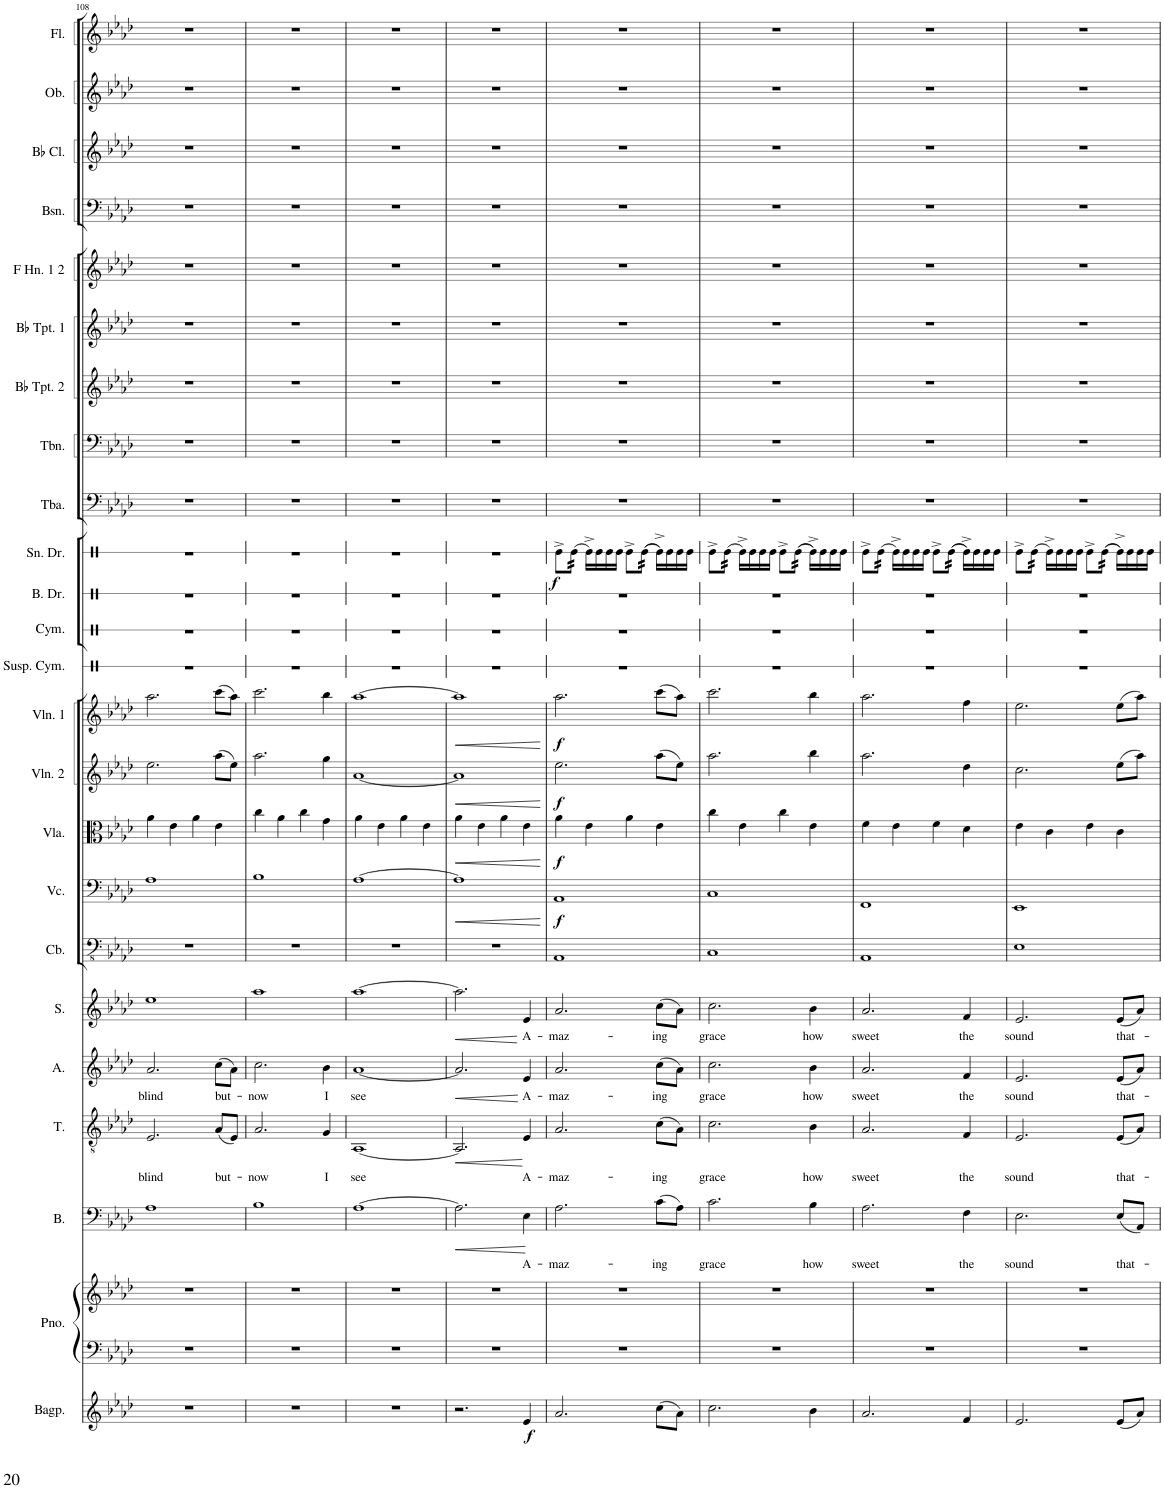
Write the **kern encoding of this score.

**kern	**dynam	**kern	**kern	**kern	**text	**dynam	**kern	**text	**dynam	**kern	**text	**dynam	**kern	**text	**dynam	**kern	**kern	**dynam	**kern	**dynam	**kern	**dynam	**kern	**dynam	**kern	**kern	**kern	**kern	**dynam	**kern	**kern	**kern	**kern	**kern	**kern	**kern	**kern	**kern
*part24	*part24	*part23	*part23	*part22	*part22	*part22	*part21	*part21	*part21	*part20	*part20	*part20	*part19	*part19	*part19	*part18	*part17	*part17	*part16	*part16	*part15	*part15	*part14	*part14	*part13	*part12	*part11	*part10	*part10	*part9	*part8	*part7	*part6	*part5	*part4	*part3	*part2	*part1
*staff25	*staff25	*staff24	*staff23	*staff22	*staff22	*staff22	*staff21	*staff21	*staff21	*staff20	*staff20	*staff20	*staff19	*staff19	*staff19	*staff18	*staff17	*staff17	*staff16	*staff16	*staff15	*staff15	*staff14	*staff14	*staff13	*staff12	*staff11	*staff10	*staff10	*staff9	*staff8	*staff7	*staff6	*staff5	*staff4	*staff3	*staff2	*staff1
*I"Bagpipe	*	*I"Piano	*	*I"Bass	*	*	*I"Tenor	*	*	*I"Alto	*	*	*I"Soprano	*	*	*I"Contrabass	*I"Violoncello	*	*I"Viola	*	*I"Violin 2	*	*I"Violin 1	*	*I"Suspended Cymbal	*I"Cymbal	*I"Bass Drum	*I"Snare Drum	*	*I"Tuba	*I"Trombone	*I"Bb Trumpet 2	*I"Bb Trumpet 1	*I"F Horn 1 &amp; 2	*I"Bassoon	*I"Bb Clarinet	*I"Oboe	*I"Flute
*I'Bagp.	*	*I'Pno.	*	*I'B.	*	*	*I'T.	*	*	*I'A.	*	*	*I'S.	*	*	*I'Cb.	*I'Vc.	*	*I'Vla.	*	*I'Vln. 2	*	*I'Vln. 1	*	*I'Susp. Cym.	*I'Cym.	*I'B. Dr.	*I'Sn. Dr.	*	*I'Tba.	*I'Tbn.	*I'Bb Tpt. 2	*I'Bb Tpt. 1	*I'F Hn. 1 2	*I'Bsn.	*I'Bb Cl.	*I'Ob.	*I'Fl.
!!LO:PB:g=z
*clefG2	*	*clefF4	*clefG2	*clefF4	*	*	*clefGv2	*	*	*clefG2	*	*	*clefG2	*	*	*clefFv4	*clefF4	*	*clefC3	*	*clefG2	*	*clefG2	*	*clefX	*clefX	*clefX	*clefX	*	*clefF4	*clefF4	*clefG2	*clefG2	*clefG2	*clefF4	*clefG2	*clefG2	*clefG2
*	*	*	*	*	*	*	*	*	*	*	*	*	*	*	*	*ITrd7c12	*	*	*	*	*	*	*	*	*	*	*	*	*	*	*	*ITrd1c2	*ITrd1c2	*ITrd4c7	*	*ITrd1c2	*	*
*k[b-e-a-d-]	*	*k[b-e-a-d-]	*k[b-e-a-d-]	*k[b-e-a-d-]	*	*	*k[b-e-a-d-]	*	*	*k[b-e-a-d-]	*	*	*k[b-e-a-d-]	*	*	*k[b-e-a-d-]	*k[b-e-a-d-]	*	*k[b-e-a-d-]	*	*k[b-e-a-d-]	*	*k[b-e-a-d-]	*	*k[]	*k[]	*k[]	*k[]	*	*k[b-e-a-d-]	*k[b-e-a-d-]	*k[b-e-a-d-]	*k[b-e-a-d-]	*k[b-e-a-d-]	*k[b-e-a-d-]	*k[b-e-a-d-]	*k[b-e-a-d-]	*k[b-e-a-d-]
*M4/4	*	*M4/4	*M4/4	*M4/4	*	*	*M4/4	*	*	*M4/4	*	*	*M4/4	*	*	*M4/4	*M4/4	*	*M4/4	*	*M4/4	*	*M4/4	*	*M4/4	*M4/4	*M4/4	*M4/4	*	*M4/4	*M4/4	*M4/4	*M4/4	*M4/4	*M4/4	*M4/4	*M4/4	*M4/4
=108	=108	=108	=108	=108	=108	=108	=108	=108	=108	=108	=108	=108	=108	=108	=108	=108	=108	=108	=108	=108	=108	=108	=108	=108	=108	=108	=108	=108	=108	=108	=108	=108	=108	=108	=108	=108	=108	=108
!	!	!	!	!	!	!	!	!LO:LY:b	!	!	!LO:LY:b	!	!	!	!	!	!	!	!	!	!	!	!	!	!	!	!	!	!	!	!	!	!	!	!	!	!	!
1r	.	1r	1r	1A-	.	.	2.E-/	blind	.	2.a-/	blind	.	1ee-	.	.	1r	1A-	.	4a-\	.	2.ee-\	.	2.aa-\	.	1r	1r	1r	1r	.	1r	1r	1r	1r	1r	1r	1r	1r	1r
.	.	.	.	.	.	.	.	.	.	.	.	.	.	.	.	.	.	.	4e-\	.	.	.	.	.	.	.	.	.	.	.	.	.	.	.	.	.	.	.
.	.	.	.	.	.	.	.	.	.	.	.	.	.	.	.	.	.	.	4a-\	.	.	.	.	.	.	.	.	.	.	.	.	.	.	.	.	.	.	.
!	!	!	!	!	!	!	!	!LO:LY:b	!	!	!LO:LY:b	!	!	!	!	!	!	!	!	!	!	!	!	!	!	!	!	!	!	!	!	!	!	!	!	!	!	!
.	.	.	.	.	.	.	(8A-/L	but-	.	(8cc\L	but-	.	.	.	.	.	.	.	4e-\	.	(8aa-\L	.	(8ccc\L	.	.	.	.	.	.	.	.	.	.	.	.	.	.	.
.	.	.	.	.	.	.	8E-/J)	.	.	8a-\J)	.	.	.	.	.	.	.	.	.	.	8ee-\J)	.	8aa-\J)	.	.	.	.	.	.	.	.	.	.	.	.	.	.	.
=109	=109	=109	=109	=109	=109	=109	=109	=109	=109	=109	=109	=109	=109	=109	=109	=109	=109	=109	=109	=109	=109	=109	=109	=109	=109	=109	=109	=109	=109	=109	=109	=109	=109	=109	=109	=109	=109	=109
!	!	!	!	!	!	!	!	!LO:LY:b	!	!	!LO:LY:b	!	!	!	!	!	!	!	!	!	!	!	!	!	!	!	!	!	!	!	!	!	!	!	!	!	!	!
1r	.	1r	1r	1B-	.	.	2.A-/	-now	.	2.cc\	-now	.	1aa-	.	.	1r	1B-	.	4cc\	.	2.aa-\	.	2.ccc\	.	1r	1r	1r	1r	.	1r	1r	1r	1r	1r	1r	1r	1r	1r
.	.	.	.	.	.	.	.	.	.	.	.	.	.	.	.	.	.	.	4a-\	.	.	.	.	.	.	.	.	.	.	.	.	.	.	.	.	.	.	.
.	.	.	.	.	.	.	.	.	.	.	.	.	.	.	.	.	.	.	4cc\	.	.	.	.	.	.	.	.	.	.	.	.	.	.	.	.	.	.	.
!	!	!	!	!	!	!	!	!LO:LY:b	!	!	!LO:LY:b	!	!	!	!	!	!	!	!	!	!	!	!	!	!	!	!	!	!	!	!	!	!	!	!	!	!	!
.	.	.	.	.	.	.	4G/	I	.	4b-\	I	.	.	.	.	.	.	.	4g\	.	4gg\	.	4bb-\	.	.	.	.	.	.	.	.	.	.	.	.	.	.	.
=110	=110	=110	=110	=110	=110	=110	=110	=110	=110	=110	=110	=110	=110	=110	=110	=110	=110	=110	=110	=110	=110	=110	=110	=110	=110	=110	=110	=110	=110	=110	=110	=110	=110	=110	=110	=110	=110	=110
!	!	!	!	!	!	!	!	!LO:LY:b	!	!	!LO:LY:b	!	!	!	!	!	!	!	!	!	!	!	!	!	!	!	!	!	!	!	!	!	!	!	!	!	!	!
1r	.	1r	1r	[1A-	.	.	[1AA-	see	.	[1a-	see	.	[1aa-	.	.	1r	[1A-	.	4a-\	.	[1a-	.	[1aa-	.	1r	1r	1r	1r	.	1r	1r	1r	1r	1r	1r	1r	1r	1r
.	.	.	.	.	.	.	.	.	.	.	.	.	.	.	.	.	.	.	4e-\	.	.	.	.	.	.	.	.	.	.	.	.	.	.	.	.	.	.	.
.	.	.	.	.	.	.	.	.	.	.	.	.	.	.	.	.	.	.	4a-\	.	.	.	.	.	.	.	.	.	.	.	.	.	.	.	.	.	.	.
.	.	.	.	.	.	.	.	.	.	.	.	.	.	.	.	.	.	.	4e-\	.	.	.	.	.	.	.	.	.	.	.	.	.	.	.	.	.	.	.
=111	=111	=111	=111	=111	=111	=111	=111	=111	=111	=111	=111	=111	=111	=111	=111	=111	=111	=111	=111	=111	=111	=111	=111	=111	=111	=111	=111	=111	=111	=111	=111	=111	=111	=111	=111	=111	=111	=111
!	!	!	!	!	!	!LO:HP:b	!	!	!LO:HP:b	!	!	!LO:HP:b	!	!	!LO:HP:b	!	!	!LO:HP:b	!	!LO:HP:b	!	!LO:HP:b	!	!LO:HP:b	!	!	!	!	!	!	!	!	!	!	!	!	!	!
2.r	.	1r	1r	2.A-\]	.	<	2.AA-/]	.	<	2.a-/]	.	<	2.aa-\]	.	<	1r	1A-]	<	4a-\	<	1a-]	<	1aa-]	<	1r	1r	1r	1r	.	1r	1r	1r	1r	1r	1r	1r	1r	1r
.	.	.	.	.	.	.	.	.	.	.	.	.	.	.	.	.	.	.	4e-\	.	.	.	.	.	.	.	.	.	.	.	.	.	.	.	.	.	.	.
.	.	.	.	.	.	.	.	.	.	.	.	.	.	.	.	.	.	.	4a-\	.	.	.	.	.	.	.	.	.	.	.	.	.	.	.	.	.	.	.
!	!LO:DY:b	!	!	!	!LO:LY:b	!	!	!LO:LY:b	!	!	!LO:LY:b	!	!	!LO:LY:b	!	!	!	!	!	!	!	!	!	!	!	!	!	!	!	!	!	!	!	!	!	!	!	!
4e-/	f	.	.	4E-\	A-	.	4E-/	A-	.	4e-/	A-	.	4e-/	A-	.	.	.	.	4e-\	.	.	.	.	.	.	.	.	.	.	.	.	.	.	.	.	.	.	.
.	.	.	.	.	.	[	.	.	[	.	.	[	.	.	[	.	.	[	.	[	.	[	.	[	.	.	.	.	.	.	.	.	.	.	.	.	.	.
=112	=112	=112	=112	=112	=112	=112	=112	=112	=112	=112	=112	=112	=112	=112	=112	=112	=112	=112	=112	=112	=112	=112	=112	=112	=112	=112	=112	=112	=112	=112	=112	=112	=112	=112	=112	=112	=112	=112
!	!	!	!	!	!LO:LY:b	!	!	!LO:LY:b	!	!	!LO:LY:b	!	!	!LO:LY:b	!	!	!	!LO:DY:b	!	!LO:DY:b	!	!LO:DY:b	!	!LO:DY:b	!	!	!	!	!LO:DY:b	!	!	!	!	!	!	!	!	!
2.a-/	.	1r	1r	2.A-\	-maz-	.	2.A-/	-maz-	.	2.a-/	-maz-	.	2.a-/	-maz-	.	1AAA-	1AA-	f	4a-\	f	2.ee-\	f	2.aa-\	f	1r	1r	1r	8Re^\L	f	1r	1r	1r	1r	1r	1r	1r	1r	1r
*	*	*	*	*	*	*	*	*	*	*	*	*	*	*	*	*	*	*	*	*	*	*	*	*	*	*	*	*tremolo	*	*	*	*	*	*	*	*	*	*
.	.	.	.	.	.	.	.	.	.	.	.	.	.	.	.	.	.	.	.	.	.	.	.	.	.	.	.	(32Re\	.	.	.	.	.	.	.	.	.	.
.	.	.	.	.	.	.	.	.	.	.	.	.	.	.	.	.	.	.	.	.	.	.	.	.	.	.	.	(32Re\	.	.	.	.	.	.	.	.	.	.
.	.	.	.	.	.	.	.	.	.	.	.	.	.	.	.	.	.	.	.	.	.	.	.	.	.	.	.	(32Re\	.	.	.	.	.	.	.	.	.	.
.	.	.	.	.	.	.	.	.	.	.	.	.	.	.	.	.	.	.	.	.	.	.	.	.	.	.	.	(32Re\JJJ	.	.	.	.	.	.	.	.	.	.
*	*	*	*	*	*	*	*	*	*	*	*	*	*	*	*	*	*	*	*	*	*	*	*	*	*	*	*	*Xtremolo	*	*	*	*	*	*	*	*	*	*
.	.	.	.	.	.	.	.	.	.	.	.	.	.	.	.	.	.	.	4e-\	.	.	.	.	.	.	.	.	16Re^\LL)	.	.	.	.	.	.	.	.	.	.
.	.	.	.	.	.	.	.	.	.	.	.	.	.	.	.	.	.	.	.	.	.	.	.	.	.	.	.	16Re\	.	.	.	.	.	.	.	.	.	.
.	.	.	.	.	.	.	.	.	.	.	.	.	.	.	.	.	.	.	.	.	.	.	.	.	.	.	.	16Re\	.	.	.	.	.	.	.	.	.	.
.	.	.	.	.	.	.	.	.	.	.	.	.	.	.	.	.	.	.	.	.	.	.	.	.	.	.	.	16Re\JJ	.	.	.	.	.	.	.	.	.	.
.	.	.	.	.	.	.	.	.	.	.	.	.	.	.	.	.	.	.	4a-\	.	.	.	.	.	.	.	.	8Re^\L	.	.	.	.	.	.	.	.	.	.
*	*	*	*	*	*	*	*	*	*	*	*	*	*	*	*	*	*	*	*	*	*	*	*	*	*	*	*	*tremolo	*	*	*	*	*	*	*	*	*	*
.	.	.	.	.	.	.	.	.	.	.	.	.	.	.	.	.	.	.	.	.	.	.	.	.	.	.	.	((32Re\	.	.	.	.	.	.	.	.	.	.
.	.	.	.	.	.	.	.	.	.	.	.	.	.	.	.	.	.	.	.	.	.	.	.	.	.	.	.	((32Re\	.	.	.	.	.	.	.	.	.	.
.	.	.	.	.	.	.	.	.	.	.	.	.	.	.	.	.	.	.	.	.	.	.	.	.	.	.	.	((32Re\	.	.	.	.	.	.	.	.	.	.
.	.	.	.	.	.	.	.	.	.	.	.	.	.	.	.	.	.	.	.	.	.	.	.	.	.	.	.	((32Re\JJJ	.	.	.	.	.	.	.	.	.	.
*	*	*	*	*	*	*	*	*	*	*	*	*	*	*	*	*	*	*	*	*	*	*	*	*	*	*	*	*Xtremolo	*	*	*	*	*	*	*	*	*	*
!	!	!	!	!	!LO:LY:b	!	!	!LO:LY:b	!	!	!LO:LY:b	!	!	!LO:LY:b	!	!	!	!	!	!	!	!	!	!	!	!	!	!	!	!	!	!	!	!	!	!	!	!
(8cc\L	.	.	.	(8c\L	-ing	.	(8c\L	-ing	.	(8cc\L	-ing	.	(8cc\L	-ing	.	.	.	.	4e-\	.	(8aa-\L	.	(8ccc\L	.	.	.	.	16Re^\LL))	.	.	.	.	.	.	.	.	.	.
.	.	.	.	.	.	.	.	.	.	.	.	.	.	.	.	.	.	.	.	.	.	.	.	.	.	.	.	16Re\	.	.	.	.	.	.	.	.	.	.
8a-\J)	.	.	.	8A-\J)	.	.	8A-\J)	.	.	8a-\J)	.	.	8a-\J)	.	.	.	.	.	.	.	8ee-\J)	.	8aa-\J)	.	.	.	.	16Re\	.	.	.	.	.	.	.	.	.	.
.	.	.	.	.	.	.	.	.	.	.	.	.	.	.	.	.	.	.	.	.	.	.	.	.	.	.	.	16Re\JJ	.	.	.	.	.	.	.	.	.	.
=113	=113	=113	=113	=113	=113	=113	=113	=113	=113	=113	=113	=113	=113	=113	=113	=113	=113	=113	=113	=113	=113	=113	=113	=113	=113	=113	=113	=113	=113	=113	=113	=113	=113	=113	=113	=113	=113	=113
!	!	!	!	!	!LO:LY:b	!	!	!LO:LY:b	!	!	!LO:LY:b	!	!	!LO:LY:b	!	!	!	!	!	!	!	!	!	!	!	!	!	!	!	!	!	!	!	!	!	!	!	!
2.cc\	.	1r	1r	2.c\	grace	.	2.c\	grace	.	2.cc\	grace	.	2.cc\	grace	.	1CC	1C	.	4cc\	.	2.aa-\	.	2.ccc\	.	1r	1r	1r	8Re^\L	.	1r	1r	1r	1r	1r	1r	1r	1r	1r
*	*	*	*	*	*	*	*	*	*	*	*	*	*	*	*	*	*	*	*	*	*	*	*	*	*	*	*	*tremolo	*	*	*	*	*	*	*	*	*	*
.	.	.	.	.	.	.	.	.	.	.	.	.	.	.	.	.	.	.	.	.	.	.	.	.	.	.	.	(32Re\	.	.	.	.	.	.	.	.	.	.
.	.	.	.	.	.	.	.	.	.	.	.	.	.	.	.	.	.	.	.	.	.	.	.	.	.	.	.	(32Re\	.	.	.	.	.	.	.	.	.	.
.	.	.	.	.	.	.	.	.	.	.	.	.	.	.	.	.	.	.	.	.	.	.	.	.	.	.	.	(32Re\	.	.	.	.	.	.	.	.	.	.
.	.	.	.	.	.	.	.	.	.	.	.	.	.	.	.	.	.	.	.	.	.	.	.	.	.	.	.	(32Re\JJJ	.	.	.	.	.	.	.	.	.	.
*	*	*	*	*	*	*	*	*	*	*	*	*	*	*	*	*	*	*	*	*	*	*	*	*	*	*	*	*Xtremolo	*	*	*	*	*	*	*	*	*	*
.	.	.	.	.	.	.	.	.	.	.	.	.	.	.	.	.	.	.	4e-\	.	.	.	.	.	.	.	.	16Re^\LL)	.	.	.	.	.	.	.	.	.	.
.	.	.	.	.	.	.	.	.	.	.	.	.	.	.	.	.	.	.	.	.	.	.	.	.	.	.	.	16Re\	.	.	.	.	.	.	.	.	.	.
.	.	.	.	.	.	.	.	.	.	.	.	.	.	.	.	.	.	.	.	.	.	.	.	.	.	.	.	16Re\	.	.	.	.	.	.	.	.	.	.
.	.	.	.	.	.	.	.	.	.	.	.	.	.	.	.	.	.	.	.	.	.	.	.	.	.	.	.	16Re\JJ	.	.	.	.	.	.	.	.	.	.
.	.	.	.	.	.	.	.	.	.	.	.	.	.	.	.	.	.	.	4cc\	.	.	.	.	.	.	.	.	8Re^\L	.	.	.	.	.	.	.	.	.	.
*	*	*	*	*	*	*	*	*	*	*	*	*	*	*	*	*	*	*	*	*	*	*	*	*	*	*	*	*tremolo	*	*	*	*	*	*	*	*	*	*
.	.	.	.	.	.	.	.	.	.	.	.	.	.	.	.	.	.	.	.	.	.	.	.	.	.	.	.	((32Re\	.	.	.	.	.	.	.	.	.	.
.	.	.	.	.	.	.	.	.	.	.	.	.	.	.	.	.	.	.	.	.	.	.	.	.	.	.	.	((32Re\	.	.	.	.	.	.	.	.	.	.
.	.	.	.	.	.	.	.	.	.	.	.	.	.	.	.	.	.	.	.	.	.	.	.	.	.	.	.	((32Re\	.	.	.	.	.	.	.	.	.	.
.	.	.	.	.	.	.	.	.	.	.	.	.	.	.	.	.	.	.	.	.	.	.	.	.	.	.	.	((32Re\JJJ	.	.	.	.	.	.	.	.	.	.
*	*	*	*	*	*	*	*	*	*	*	*	*	*	*	*	*	*	*	*	*	*	*	*	*	*	*	*	*Xtremolo	*	*	*	*	*	*	*	*	*	*
!	!	!	!	!	!LO:LY:b	!	!	!LO:LY:b	!	!	!LO:LY:b	!	!	!LO:LY:b	!	!	!	!	!	!	!	!	!	!	!	!	!	!	!	!	!	!	!	!	!	!	!	!
4b-\	.	.	.	4B-\	how	.	4B-\	how	.	4b-\	how	.	4b-\	how	.	.	.	.	4e-\	.	4bb-\	.	4bb-\	.	.	.	.	16Re^\LL))	.	.	.	.	.	.	.	.	.	.
.	.	.	.	.	.	.	.	.	.	.	.	.	.	.	.	.	.	.	.	.	.	.	.	.	.	.	.	16Re\	.	.	.	.	.	.	.	.	.	.
.	.	.	.	.	.	.	.	.	.	.	.	.	.	.	.	.	.	.	.	.	.	.	.	.	.	.	.	16Re\	.	.	.	.	.	.	.	.	.	.
.	.	.	.	.	.	.	.	.	.	.	.	.	.	.	.	.	.	.	.	.	.	.	.	.	.	.	.	16Re\JJ	.	.	.	.	.	.	.	.	.	.
=114	=114	=114	=114	=114	=114	=114	=114	=114	=114	=114	=114	=114	=114	=114	=114	=114	=114	=114	=114	=114	=114	=114	=114	=114	=114	=114	=114	=114	=114	=114	=114	=114	=114	=114	=114	=114	=114	=114
!	!	!	!	!	!LO:LY:b	!	!	!LO:LY:b	!	!	!LO:LY:b	!	!	!LO:LY:b	!	!	!	!	!	!	!	!	!	!	!	!	!	!	!	!	!	!	!	!	!	!	!	!
2.a-/	.	1r	1r	2.A-\	sweet	.	2.A-/	sweet	.	2.a-/	sweet	.	2.a-/	sweet	.	1AAA-	1FF	.	4f\	.	2.aa-\	.	2.aa-\	.	1r	1r	1r	8Re^\L	.	1r	1r	1r	1r	1r	1r	1r	1r	1r
*	*	*	*	*	*	*	*	*	*	*	*	*	*	*	*	*	*	*	*	*	*	*	*	*	*	*	*	*tremolo	*	*	*	*	*	*	*	*	*	*
.	.	.	.	.	.	.	.	.	.	.	.	.	.	.	.	.	.	.	.	.	.	.	.	.	.	.	.	(32Re\	.	.	.	.	.	.	.	.	.	.
.	.	.	.	.	.	.	.	.	.	.	.	.	.	.	.	.	.	.	.	.	.	.	.	.	.	.	.	(32Re\	.	.	.	.	.	.	.	.	.	.
.	.	.	.	.	.	.	.	.	.	.	.	.	.	.	.	.	.	.	.	.	.	.	.	.	.	.	.	(32Re\	.	.	.	.	.	.	.	.	.	.
.	.	.	.	.	.	.	.	.	.	.	.	.	.	.	.	.	.	.	.	.	.	.	.	.	.	.	.	(32Re\JJJ	.	.	.	.	.	.	.	.	.	.
*	*	*	*	*	*	*	*	*	*	*	*	*	*	*	*	*	*	*	*	*	*	*	*	*	*	*	*	*Xtremolo	*	*	*	*	*	*	*	*	*	*
.	.	.	.	.	.	.	.	.	.	.	.	.	.	.	.	.	.	.	4e-\	.	.	.	.	.	.	.	.	16Re^\LL)	.	.	.	.	.	.	.	.	.	.
.	.	.	.	.	.	.	.	.	.	.	.	.	.	.	.	.	.	.	.	.	.	.	.	.	.	.	.	16Re\	.	.	.	.	.	.	.	.	.	.
.	.	.	.	.	.	.	.	.	.	.	.	.	.	.	.	.	.	.	.	.	.	.	.	.	.	.	.	16Re\	.	.	.	.	.	.	.	.	.	.
.	.	.	.	.	.	.	.	.	.	.	.	.	.	.	.	.	.	.	.	.	.	.	.	.	.	.	.	16Re\JJ	.	.	.	.	.	.	.	.	.	.
.	.	.	.	.	.	.	.	.	.	.	.	.	.	.	.	.	.	.	4f\	.	.	.	.	.	.	.	.	8Re^\L	.	.	.	.	.	.	.	.	.	.
*	*	*	*	*	*	*	*	*	*	*	*	*	*	*	*	*	*	*	*	*	*	*	*	*	*	*	*	*tremolo	*	*	*	*	*	*	*	*	*	*
.	.	.	.	.	.	.	.	.	.	.	.	.	.	.	.	.	.	.	.	.	.	.	.	.	.	.	.	((32Re\	.	.	.	.	.	.	.	.	.	.
.	.	.	.	.	.	.	.	.	.	.	.	.	.	.	.	.	.	.	.	.	.	.	.	.	.	.	.	((32Re\	.	.	.	.	.	.	.	.	.	.
.	.	.	.	.	.	.	.	.	.	.	.	.	.	.	.	.	.	.	.	.	.	.	.	.	.	.	.	((32Re\	.	.	.	.	.	.	.	.	.	.
.	.	.	.	.	.	.	.	.	.	.	.	.	.	.	.	.	.	.	.	.	.	.	.	.	.	.	.	((32Re\JJJ	.	.	.	.	.	.	.	.	.	.
*	*	*	*	*	*	*	*	*	*	*	*	*	*	*	*	*	*	*	*	*	*	*	*	*	*	*	*	*Xtremolo	*	*	*	*	*	*	*	*	*	*
!	!	!	!	!	!LO:LY:b	!	!	!LO:LY:b	!	!	!LO:LY:b	!	!	!LO:LY:b	!	!	!	!	!	!	!	!	!	!	!	!	!	!	!	!	!	!	!	!	!	!	!	!
4f/	.	.	.	4F\	the	.	4F/	the	.	4f/	the	.	4f/	the	.	.	.	.	4d-\	.	4dd-\	.	4ff\	.	.	.	.	16Re^\LL))	.	.	.	.	.	.	.	.	.	.
.	.	.	.	.	.	.	.	.	.	.	.	.	.	.	.	.	.	.	.	.	.	.	.	.	.	.	.	16Re\	.	.	.	.	.	.	.	.	.	.
.	.	.	.	.	.	.	.	.	.	.	.	.	.	.	.	.	.	.	.	.	.	.	.	.	.	.	.	16Re\	.	.	.	.	.	.	.	.	.	.
.	.	.	.	.	.	.	.	.	.	.	.	.	.	.	.	.	.	.	.	.	.	.	.	.	.	.	.	16Re\JJ	.	.	.	.	.	.	.	.	.	.
=115	=115	=115	=115	=115	=115	=115	=115	=115	=115	=115	=115	=115	=115	=115	=115	=115	=115	=115	=115	=115	=115	=115	=115	=115	=115	=115	=115	=115	=115	=115	=115	=115	=115	=115	=115	=115	=115	=115
!	!	!	!	!	!LO:LY:b	!	!	!LO:LY:b	!	!	!LO:LY:b	!	!	!LO:LY:b	!	!	!	!	!	!	!	!	!	!	!	!	!	!	!	!	!	!	!	!	!	!	!	!
2.e-/	.	1r	1r	2.E-\	sound	.	2.E-/	sound	.	2.e-/	sound	.	2.e-/	sound	.	1EE-	1EE-	.	4e-\	.	2.cc\	.	2.ee-\	.	1r	1r	1r	8Re^\L	.	1r	1r	1r	1r	1r	1r	1r	1r	1r
*	*	*	*	*	*	*	*	*	*	*	*	*	*	*	*	*	*	*	*	*	*	*	*	*	*	*	*	*tremolo	*	*	*	*	*	*	*	*	*	*
.	.	.	.	.	.	.	.	.	.	.	.	.	.	.	.	.	.	.	.	.	.	.	.	.	.	.	.	(32Re\	.	.	.	.	.	.	.	.	.	.
.	.	.	.	.	.	.	.	.	.	.	.	.	.	.	.	.	.	.	.	.	.	.	.	.	.	.	.	(32Re\	.	.	.	.	.	.	.	.	.	.
.	.	.	.	.	.	.	.	.	.	.	.	.	.	.	.	.	.	.	.	.	.	.	.	.	.	.	.	(32Re\	.	.	.	.	.	.	.	.	.	.
.	.	.	.	.	.	.	.	.	.	.	.	.	.	.	.	.	.	.	.	.	.	.	.	.	.	.	.	(32Re\JJJ	.	.	.	.	.	.	.	.	.	.
*	*	*	*	*	*	*	*	*	*	*	*	*	*	*	*	*	*	*	*	*	*	*	*	*	*	*	*	*Xtremolo	*	*	*	*	*	*	*	*	*	*
.	.	.	.	.	.	.	.	.	.	.	.	.	.	.	.	.	.	.	4c\	.	.	.	.	.	.	.	.	16Re^\LL)	.	.	.	.	.	.	.	.	.	.
.	.	.	.	.	.	.	.	.	.	.	.	.	.	.	.	.	.	.	.	.	.	.	.	.	.	.	.	16Re\	.	.	.	.	.	.	.	.	.	.
.	.	.	.	.	.	.	.	.	.	.	.	.	.	.	.	.	.	.	.	.	.	.	.	.	.	.	.	16Re\	.	.	.	.	.	.	.	.	.	.
.	.	.	.	.	.	.	.	.	.	.	.	.	.	.	.	.	.	.	.	.	.	.	.	.	.	.	.	16Re\JJ	.	.	.	.	.	.	.	.	.	.
.	.	.	.	.	.	.	.	.	.	.	.	.	.	.	.	.	.	.	4e-\	.	.	.	.	.	.	.	.	8Re^\L	.	.	.	.	.	.	.	.	.	.
*	*	*	*	*	*	*	*	*	*	*	*	*	*	*	*	*	*	*	*	*	*	*	*	*	*	*	*	*tremolo	*	*	*	*	*	*	*	*	*	*
.	.	.	.	.	.	.	.	.	.	.	.	.	.	.	.	.	.	.	.	.	.	.	.	.	.	.	.	((32Re\	.	.	.	.	.	.	.	.	.	.
.	.	.	.	.	.	.	.	.	.	.	.	.	.	.	.	.	.	.	.	.	.	.	.	.	.	.	.	((32Re\	.	.	.	.	.	.	.	.	.	.
.	.	.	.	.	.	.	.	.	.	.	.	.	.	.	.	.	.	.	.	.	.	.	.	.	.	.	.	((32Re\	.	.	.	.	.	.	.	.	.	.
.	.	.	.	.	.	.	.	.	.	.	.	.	.	.	.	.	.	.	.	.	.	.	.	.	.	.	.	((32Re\JJJ	.	.	.	.	.	.	.	.	.	.
*	*	*	*	*	*	*	*	*	*	*	*	*	*	*	*	*	*	*	*	*	*	*	*	*	*	*	*	*Xtremolo	*	*	*	*	*	*	*	*	*	*
!	!	!	!	!	!LO:LY:b	!	!	!LO:LY:b	!	!	!LO:LY:b	!	!	!LO:LY:b	!	!	!	!	!	!	!	!	!	!	!	!	!	!	!	!	!	!	!	!	!	!	!	!
(8e-/L	.	.	.	(8E-/L	that-	.	(8E-/L	that-	.	(8e-/L	that-	.	(8e-/L	that-	.	.	.	.	4c\	.	(8ee-\L	.	(8ee-\L	.	.	.	.	16Re^\LL))	.	.	.	.	.	.	.	.	.	.
.	.	.	.	.	.	.	.	.	.	.	.	.	.	.	.	.	.	.	.	.	.	.	.	.	.	.	.	16Re\	.	.	.	.	.	.	.	.	.	.
8a-/J)	.	.	.	8AA-/J)	.	.	8A-/J)	.	.	8a-/J)	.	.	8a-/J)	.	.	.	.	.	.	.	8aa-\J)	.	8aa-\J)	.	.	.	.	16Re\	.	.	.	.	.	.	.	.	.	.
.	.	.	.	.	.	.	.	.	.	.	.	.	.	.	.	.	.	.	.	.	.	.	.	.	.	.	.	16Re\JJ	.	.	.	.	.	.	.	.	.	.
=	=	=	=	=	=	=	=	=	=	=	=	=	=	=	=	=	=	=	=	=	=	=	=	=	=	=	=	=	=	=	=	=	=	=	=	=	=	=
*-	*-	*-	*-	*-	*-	*-	*-	*-	*-	*-	*-	*-	*-	*-	*-	*-	*-	*-	*-	*-	*-	*-	*-	*-	*-	*-	*-	*-	*-	*-	*-	*-	*-	*-	*-	*-	*-	*-
